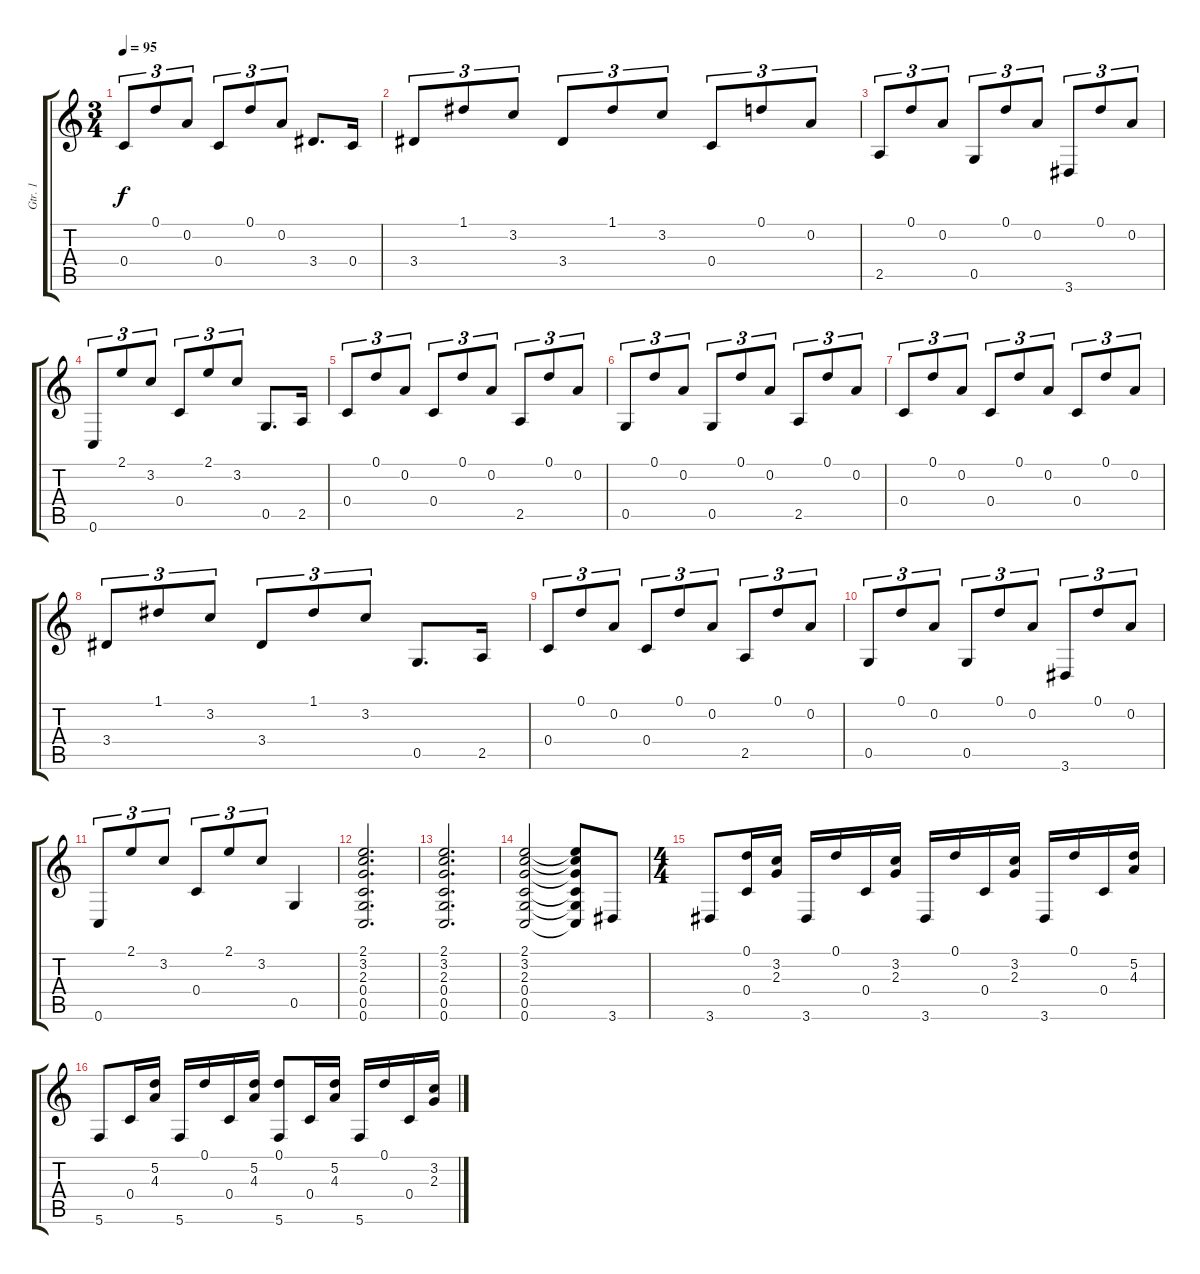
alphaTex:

\track ("Gtr. 1" "Gtr. 1") {instrument acousticguitarsteel}
\staff {score tabs}
\tuning (D4 A3 F3 C3 G2 C2) {hide}
\ts (3 4)
\tempo 95
\clef g2
\ks c
0.4.8{tu (3 2) dy f} 0.1.8{tu (3 2)} 0.2.8{tu (3 2)} 0.4.8{tu (3 2)} 0.1.8{tu (3 2)} 0.2.8{tu (3 2)} 3.4.8{d} 0.4.16 |
3.4.8{tu (3 2)} 1.1.8{tu (3 2)} 3.2.8{tu (3 2)} 3.4.8{tu (3 2)} 1.1.8{tu (3 2)} 3.2.8{tu (3 2)} 0.4.8{tu (3 2)} 0.1.8{tu (3 2)} 0.2.8{tu (3 2)} |
2.5.8{tu (3 2)} 0.1.8{tu (3 2)} 0.2.8{tu (3 2)} 0.5.8{tu (3 2)} 0.1.8{tu (3 2)} 0.2.8{tu (3 2)} 3.6.8{tu (3 2)} 0.1.8{tu (3 2)} 0.2.8{tu (3 2)} |
0.6.8{tu (3 2)} 2.1.8{tu (3 2)} 3.2.8{tu (3 2)} 0.4.8{tu (3 2)} 2.1.8{tu (3 2)} 3.2.8{tu (3 2)} 0.5.8{d} 2.5.16 |
0.4.8{tu (3 2)} 0.1.8{tu (3 2)} 0.2.8{tu (3 2)} 0.4.8{tu (3 2)} 0.1.8{tu (3 2)} 0.2.8{tu (3 2)} 2.5.8{tu (3 2)} 0.1.8{tu (3 2)} 0.2.8{tu (3 2)} |
0.5.8{tu (3 2)} 0.1.8{tu (3 2)} 0.2.8{tu (3 2)} 0.5.8{tu (3 2)} 0.1.8{tu (3 2)} 0.2.8{tu (3 2)} 2.5.8{tu (3 2)} 0.1.8{tu (3 2)} 0.2.8{tu (3 2)} |
0.4.8{tu (3 2)} 0.1.8{tu (3 2)} 0.2.8{tu (3 2)} 0.4.8{tu (3 2)} 0.1.8{tu (3 2)} 0.2.8{tu (3 2)} 0.4.8{tu (3 2)} 0.1.8{tu (3 2)} 0.2.8{tu (3 2)} |
3.4.8{tu (3 2)} 1.1.8{tu (3 2)} 3.2.8{tu (3 2)} 3.4.8{tu (3 2)} 1.1.8{tu (3 2)} 3.2.8{tu (3 2)} 0.5.8{d} 2.5.16 |
0.4.8{tu (3 2)} 0.1.8{tu (3 2)} 0.2.8{tu (3 2)} 0.4.8{tu (3 2)} 0.1.8{tu (3 2)} 0.2.8{tu (3 2)} 2.5.8{tu (3 2)} 0.1.8{tu (3 2)} 0.2.8{tu (3 2)} |
0.5.8{tu (3 2)} 0.1.8{tu (3 2)} 0.2.8{tu (3 2)} 0.5.8{tu (3 2)} 0.1.8{tu (3 2)} 0.2.8{tu (3 2)} 3.6.8{tu (3 2)} 0.1.8{tu (3 2)} 0.2.8{tu (3 2)} |
0.6.8{tu (3 2)} 2.1.8{tu (3 2)} 3.2.8{tu (3 2)} 0.4.8{tu (3 2)} 2.1.8{tu (3 2)} 3.2.8{tu (3 2)} 0.5.4 |
(2.1 3.2 2.3 0.4 0.5 0.6).2{d} |
(2.1 3.2 2.3 0.4 0.5 0.6).2{d} |
(2.1 3.2 2.3 0.4 0.5 0.6).2 (2.1{t} 3.2{t} 2.3{t} 0.4{t} 0.5{t} 0.6{t}).8 3.6.8 |
\ts (4 4)
3.6.8 (0.1 0.4).16 (3.2 2.3).16 3.6.16 0.1.16 0.4.16 (3.2 2.3).16 3.6.16 0.1.16 0.4.16 (3.2 2.3).16 3.6.16 0.1.16 0.4.16 (5.2 4.3).16 |
5.6.8 0.4.16 (5.2 4.3).16 5.6.16 0.1.16 0.4.16 (5.2 4.3).16 (0.1 5.6).8 0.4.16 (5.2 4.3).16 5.6.16 0.1.16 0.4.16 (3.2 2.3).16
